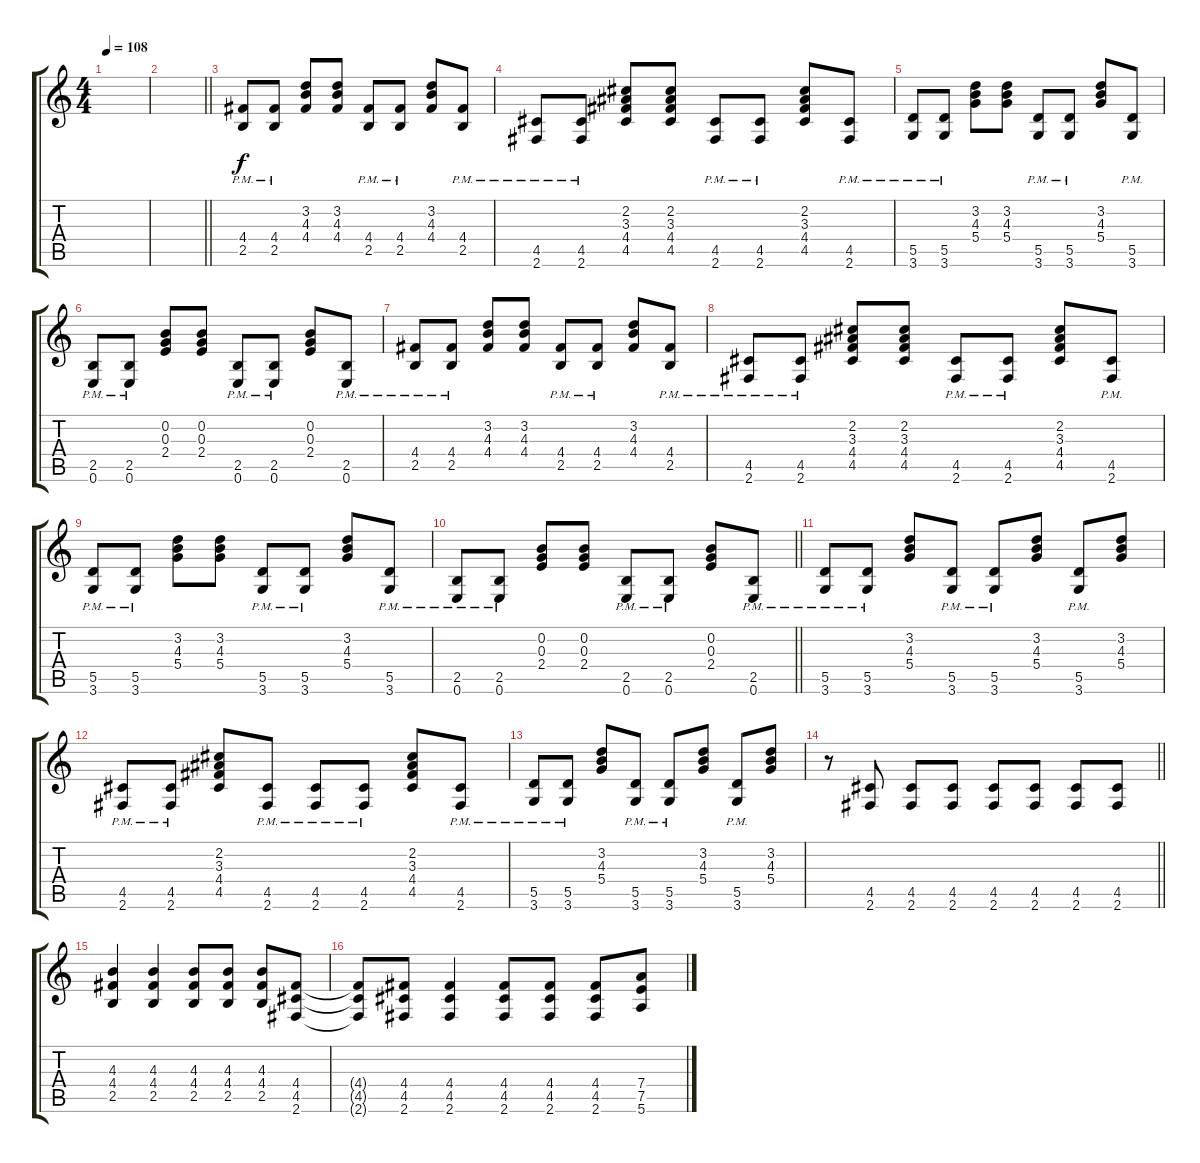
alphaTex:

\track "" {instrument distortionguitar}
\staff {score tabs}
\tuning (E4 B3 G3 D3 A2 E2) {hide}
\ts (4 4)
\tempo 108
\clef g2
\ks c
|
\barLineRight lightlight
|
(4.4{pm} 2.5{pm}).8 (4.4{pm} 2.5{pm}).8 (3.2 4.3 4.4).8 (3.2 4.3 4.4).8 (4.4{pm} 2.5{pm}).8 (4.4{pm} 2.5{pm}).8 (3.2 4.3 4.4).8 (4.4{pm} 2.5{pm}).8 |
(4.5{pm} 2.6{pm}).8 (4.5{pm} 2.6{pm}).8 (2.2 3.3 4.4 4.5).8 (2.2 3.3 4.4 4.5).8 (4.5{pm} 2.6{pm}).8 (4.5{pm} 2.6{pm}).8 (2.2 3.3 4.4 4.5).8 (4.5{pm} 2.6{pm}).8 |
(5.5{pm} 3.6{pm}).8 (5.5{pm} 3.6{pm}).8 (3.2 4.3 5.4).8 (3.2 4.3 5.4).8 (5.5{pm} 3.6{pm}).8 (5.5{pm} 3.6{pm}).8 (3.2 4.3 5.4).8 (5.5{pm} 3.6{pm}).8 |
(2.5{pm} 0.6{pm}).8 (2.5{pm} 0.6{pm}).8 (0.2 0.3 2.4).8 (0.2 0.3 2.4).8 (2.5{pm} 0.6{pm}).8 (2.5{pm} 0.6{pm}).8 (0.2 0.3 2.4).8 (2.5{pm} 0.6{pm}).8 |
(4.4{pm} 2.5{pm}).8 (4.4{pm} 2.5{pm}).8 (3.2 4.3 4.4).8 (3.2 4.3 4.4).8 (4.4{pm} 2.5{pm}).8 (4.4{pm} 2.5{pm}).8 (3.2 4.3 4.4).8 (4.4{pm} 2.5{pm}).8 |
(4.5{pm} 2.6{pm}).8 (4.5{pm} 2.6{pm}).8 (2.2 3.3 4.4 4.5).8 (2.2 3.3 4.4 4.5).8 (4.5{pm} 2.6{pm}).8 (4.5{pm} 2.6{pm}).8 (2.2 3.3 4.4 4.5).8 (4.5{pm} 2.6{pm}).8 |
(5.5{pm} 3.6{pm}).8 (5.5{pm} 3.6{pm}).8 (3.2 4.3 5.4).8 (3.2 4.3 5.4).8 (5.5{pm} 3.6{pm}).8 (5.5{pm} 3.6{pm}).8 (3.2 4.3 5.4).8 (5.5{pm} 3.6{pm}).8 |
\barLineRight lightlight
(2.5{pm} 0.6{pm}).8 (2.5{pm} 0.6{pm}).8 (0.2 0.3 2.4).8 (0.2 0.3 2.4).8 (2.5{pm} 0.6{pm}).8 (2.5{pm} 0.6{pm}).8 (0.2 0.3 2.4).8 (2.5{pm} 0.6{pm}).8 |
(5.5{pm} 3.6{pm}).8 (5.5{pm} 3.6{pm}).8 (3.2 4.3 5.4).8 (5.5{pm} 3.6{pm}).8 (5.5{pm} 3.6{pm}).8 (3.2 4.3 5.4).8 (5.5{pm} 3.6{pm}).8 (3.2 4.3 5.4).8 |
(4.5{pm} 2.6{pm}).8 (4.5{pm} 2.6{pm}).8 (2.2 3.3 4.4 4.5).8 (4.5{pm} 2.6{pm}).8 (4.5{pm} 2.6{pm}).8 (4.5{pm} 2.6{pm}).8 (2.2 3.3 4.4 4.5).8 (4.5{pm} 2.6{pm}).8 |
(5.5{pm} 3.6{pm}).8 (5.5{pm} 3.6{pm}).8 (3.2 4.3 5.4).8 (5.5{pm} 3.6{pm}).8 (5.5{pm} 3.6{pm}).8 (3.2 4.3 5.4).8 (5.5{pm} 3.6{pm}).8 (3.2 4.3 5.4).8 |
\barLineRight lightlight
r.8 (4.5 2.6).8 (4.5 2.6).8 (4.5 2.6).8 (4.5 2.6).8 (4.5 2.6).8 (4.5 2.6).8 (4.5 2.6).8 |
\section ("" "")
(4.3 4.4 2.5).4 (4.3 4.4 2.5).4 (4.3 4.4 2.5).8 (4.3 4.4 2.5).8 (4.3 4.4 2.5).8 (4.4 4.5 2.6).8 |
(4.4{t} 4.5{t} 2.6{t}).8 (4.4 4.5 2.6).8 (4.4 4.5 2.6).4 (4.4 4.5 2.6).8 (4.4 4.5 2.6).8 (4.4 4.5 2.6).8 (7.4 7.5 5.6).8
